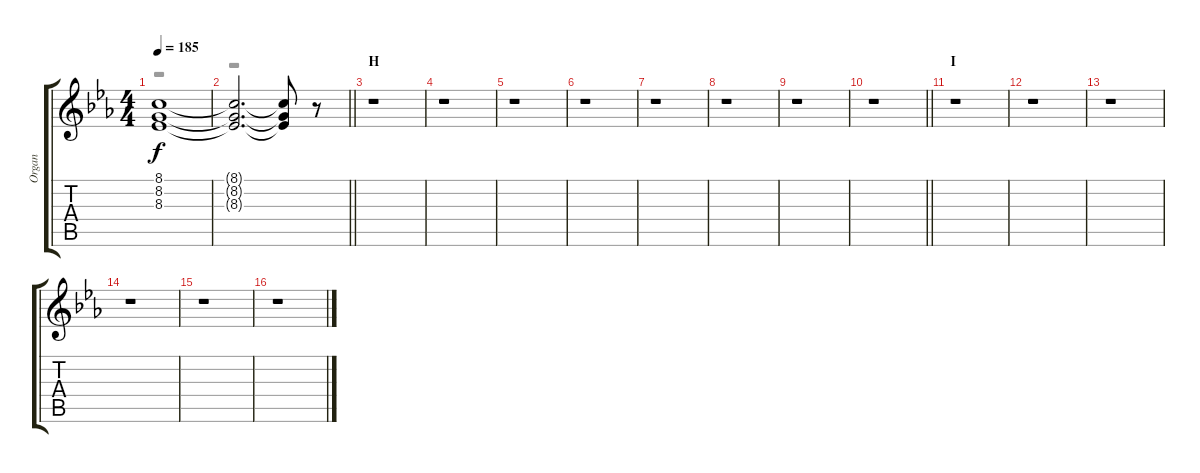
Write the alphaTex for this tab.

\track ("Organ" "Organ") {instrument churchorgan}
\staff {score tabs}
\tuning (E4 B3 G3 D3 A2 E2) {hide}
\voice
\ts (4 4)
\tempo 185
\clef g2
\ks eb
(8.1{t} 8.2{t} 8.3{t}).1{dy f} |
\barLineRight lightlight
(8.1{t} 8.2{t} 8.3{t}).2{d} (8.1{t} 8.2{t} 8.3{t}).8 r.8 |
\section ("" "H")
r.1 |
r.1 |
r.1 |
r.1 |
r.1 |
r.1 |
r.1 |
\barLineRight lightlight
r.1 |
\section ("" "I")
r.1 |
r.1 |
r.1 |
r.1 |
r.1 |
r.1
\voice
\clef g2
\ottava regular
\simile none
\ks eb
r.1{dy f} |
\barLineRight lightlight
r.1 |
r.1 |
r.1 |
r.1 |
r.1 |
r.1 |
r.1 |
r.1 |
\barLineRight lightlight
r.1 |
r.1 |
r.1 |
r.1 |
r.1 |
r.1 |
r.1
